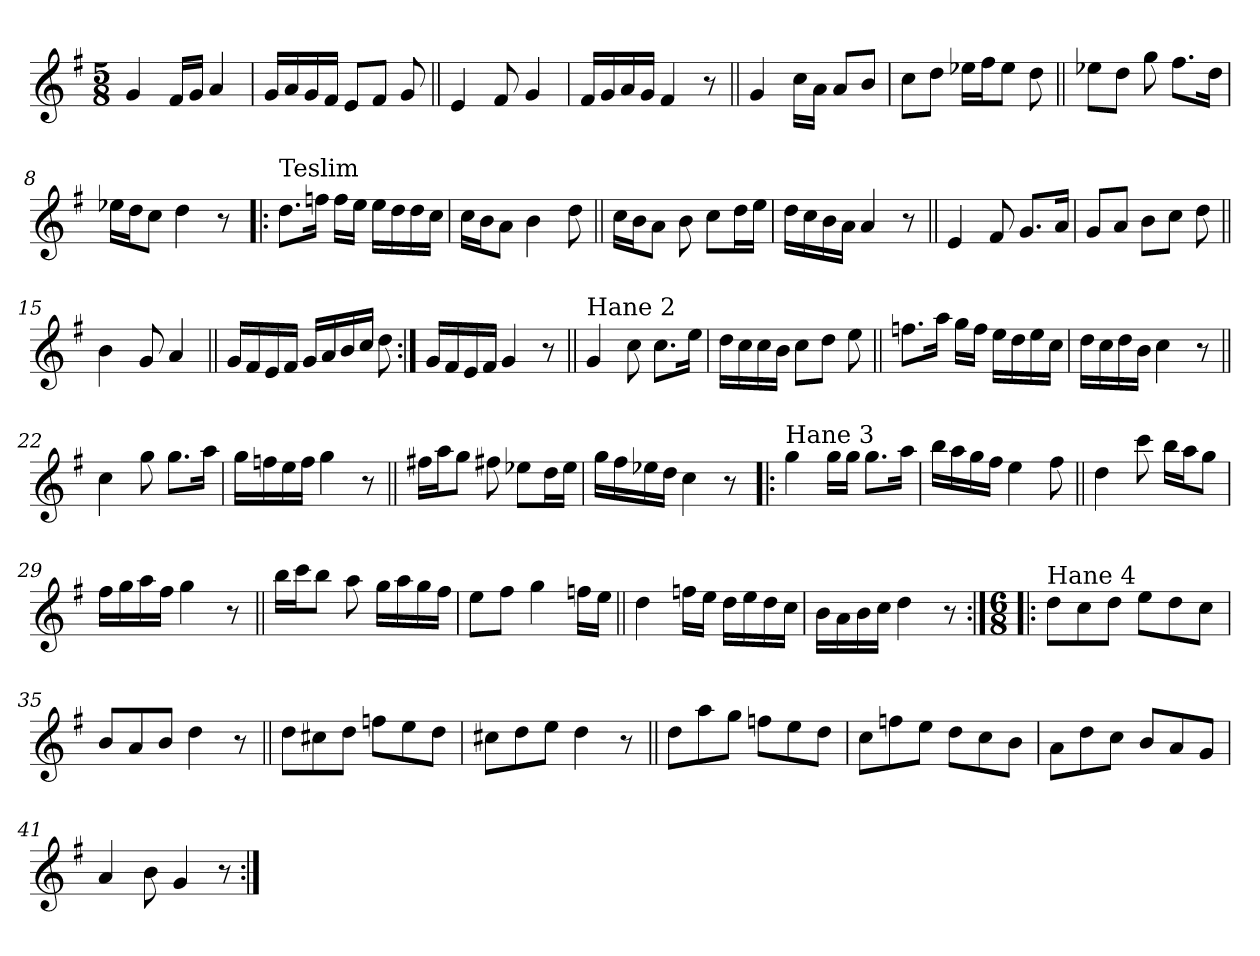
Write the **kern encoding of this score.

**kern
*part1
*staff1
*clefG2
*k[f#]
*G:
*M5/8
=1
4g/
16f#/LL
16g/JJ
4a/
=2
16g/LL
16a/
16g/
16f#/JJ
8e/L
8f#/J
8g/
=3||
4e/
8f#/
4g/
=4
16f#/LL
16g/
16a/
16g/JJ
4f#/
8r
!!LO:LB:g=z
=5||
4g/
16cc\LL
16a\JJ
8a/L
8b/J
=6
8cc\L
8dd\J
16ee-X\LL
16ff#\J
8ee-\J
8dd\
=7||
8ee-X\L
8dd\J
8gg\
8.ff#\L
16dd\Jk
=8
16ee-X\LL
16dd\J
8cc\J
4dd\
8r
!!LO:LB:g=z
=9!|:
!LO:TX:a:t=Teslim
8.dd\L
16ffn\Jk
16ff\LL
16ee\JJ
16ee\LL
16dd\
16dd\
16cc\JJ
=10
16cc\LL
16b\J
8a\J
4b\
8dd\
=11||
16cc\LL
16b\J
8a\J
8b\
8cc\L
16dd\L
16ee\JJ
=12
16dd\LL
16cc\
16b\
16a\JJ
4a/
8r
!!LO:LB:g=z
=13||
4e/
8f#/
8.g/L
16a/Jk
=14
8g/L
8a/J
8b\L
8cc\J
8dd\
=15||
4b\
8g/
4a/
=16||
16g/LL
16f#/
16e/
16f#/JJ
16g/LL
16a/
16b/
16cc/JJ
8dd\
=17:|!
16g/LL
16f#/
16e/
16f#/JJ
4g/
8r
!!LO:LB:g=z
=18||
!LO:TX:a:t=Hane 2
4g/
8cc\
8.cc\L
16ee\Jk
=19
16dd\LL
16cc\
16cc\
16b\JJ
8cc\L
8dd\J
8ee\
=20||
8.ffn\L
16aa\Jk
16gg\LL
16ff\JJ
16ee\LL
16dd\
16ee\
16cc\JJ
=21
16dd\LL
16cc\
16dd\
16b\JJ
4cc\
8r
!!LO:LB:g=z
=22||
4cc\
8gg\
8.gg\L
16aa\Jk
=23
16gg\LL
16ffn\
16ee\
16ff\JJ
4gg\
8r
=24||
16ff#X\LL
16aa\J
8gg\J
8ff#X\
8ee-X\L
16dd\L
16ee-\JJ
=25
16gg\LL
16ff#\
16ee-X\
16dd\JJ
4cc\
8r
!!LO:LB:g=z
=26!|:
!LO:TX:a:t=Hane 3
4gg\
16gg\LL
16gg\JJ
8.gg\L
16aa\Jk
=27
16bb\LL
16aa\
16gg\
16ff#\JJ
4ee\
8ff#\
=28||
4dd\
8ccc\
16bb\LL
16aa\J
8gg\J
=29
16ff#\LL
16gg\
16aa\
16ff#\JJ
4gg\
8r
!!LO:LB:g=z
=30||
16bb\LL
16ccc\J
8bb\J
8aa\
16gg\LL
16aa\
16gg\
16ff#\JJ
=31
8ee\L
8ff#\J
4gg\
16ffn\LL
16ee\JJ
=32||
4dd\
16ffn\LL
16ee\JJ
16dd\LL
16ee\
16dd\
16cc\JJ
=33
16b\LL
16a\
16b\
16cc\JJ
4dd\
8r
!!LO:LB:g=z
=34:|!|:
*M6/8
!LO:TX:a:t=Hane 4
8dd\L
8cc\
8dd\J
8ee\L
8dd\
8cc\J
=35
8b/L
8a/
8b/J
4dd\
8r
=36||
8dd\L
8cc#X\
8dd\J
8ffn\L
8ee\
8dd\J
=37
8cc#X\L
8dd\
8ee\J
4dd\
8r
=38||
8dd\L
8aa\
8gg\J
8ffn\L
8ee\
8dd\J
=39
8cc\L
8ffn\
8ee\J
8dd\L
8cc\
8b\J
!!LO:PB:g=z
=40
8a\L
8dd\
8cc\J
8b/L
8a/
8g/J
=41
4a/
8b\
4g/
8r
=:|!
*-
